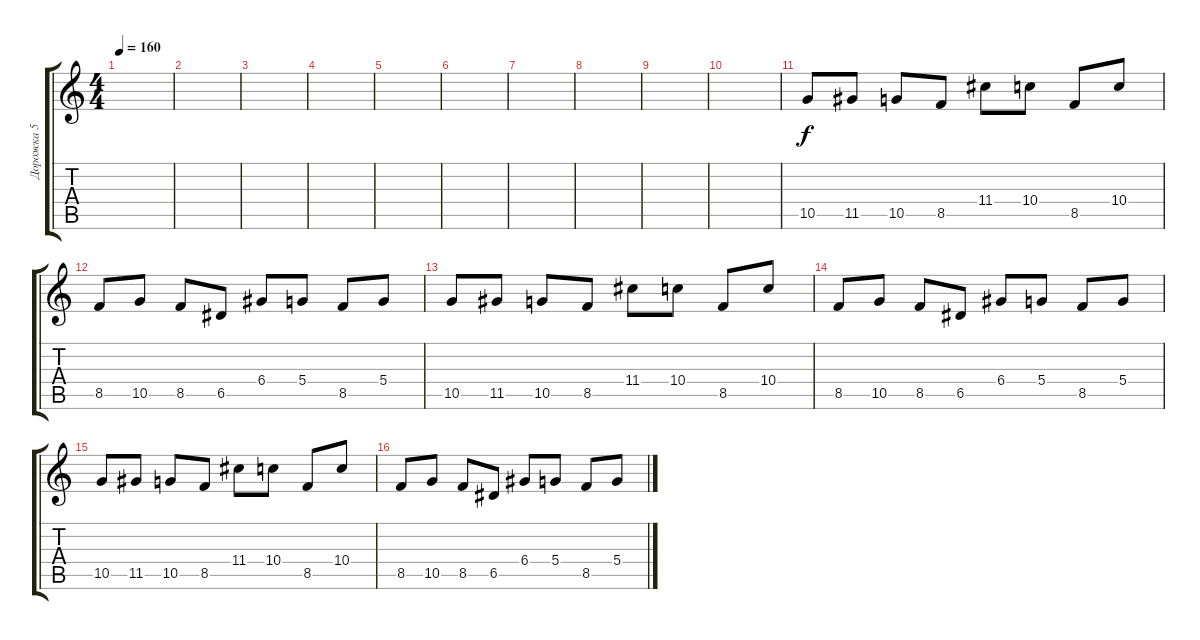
\track ("Дорожка 5" "Дорожка 5") {instrument distortionguitar}
\staff {score tabs}
\tuning (E4 B3 G3 D3 A2 E2) {hide}
\ts (4 4)
\tempo 160
\clef g2
\ks c
|
|
|
|
|
|
|
|
|
|
10.5.8 11.5.8 10.5.8 8.5.8 11.4.8 10.4.8 8.5.8 10.4.8 |
8.5.8 10.5.8 8.5.8 6.5.8 6.4.8 5.4.8 8.5.8 5.4.8 |
10.5.8 11.5.8 10.5.8 8.5.8 11.4.8 10.4.8 8.5.8 10.4.8 |
8.5.8 10.5.8 8.5.8 6.5.8 6.4.8 5.4.8 8.5.8 5.4.8 |
10.5.8 11.5.8 10.5.8 8.5.8 11.4.8 10.4.8 8.5.8 10.4.8 |
8.5.8 10.5.8 8.5.8 6.5.8 6.4.8 5.4.8 8.5.8 5.4.8
